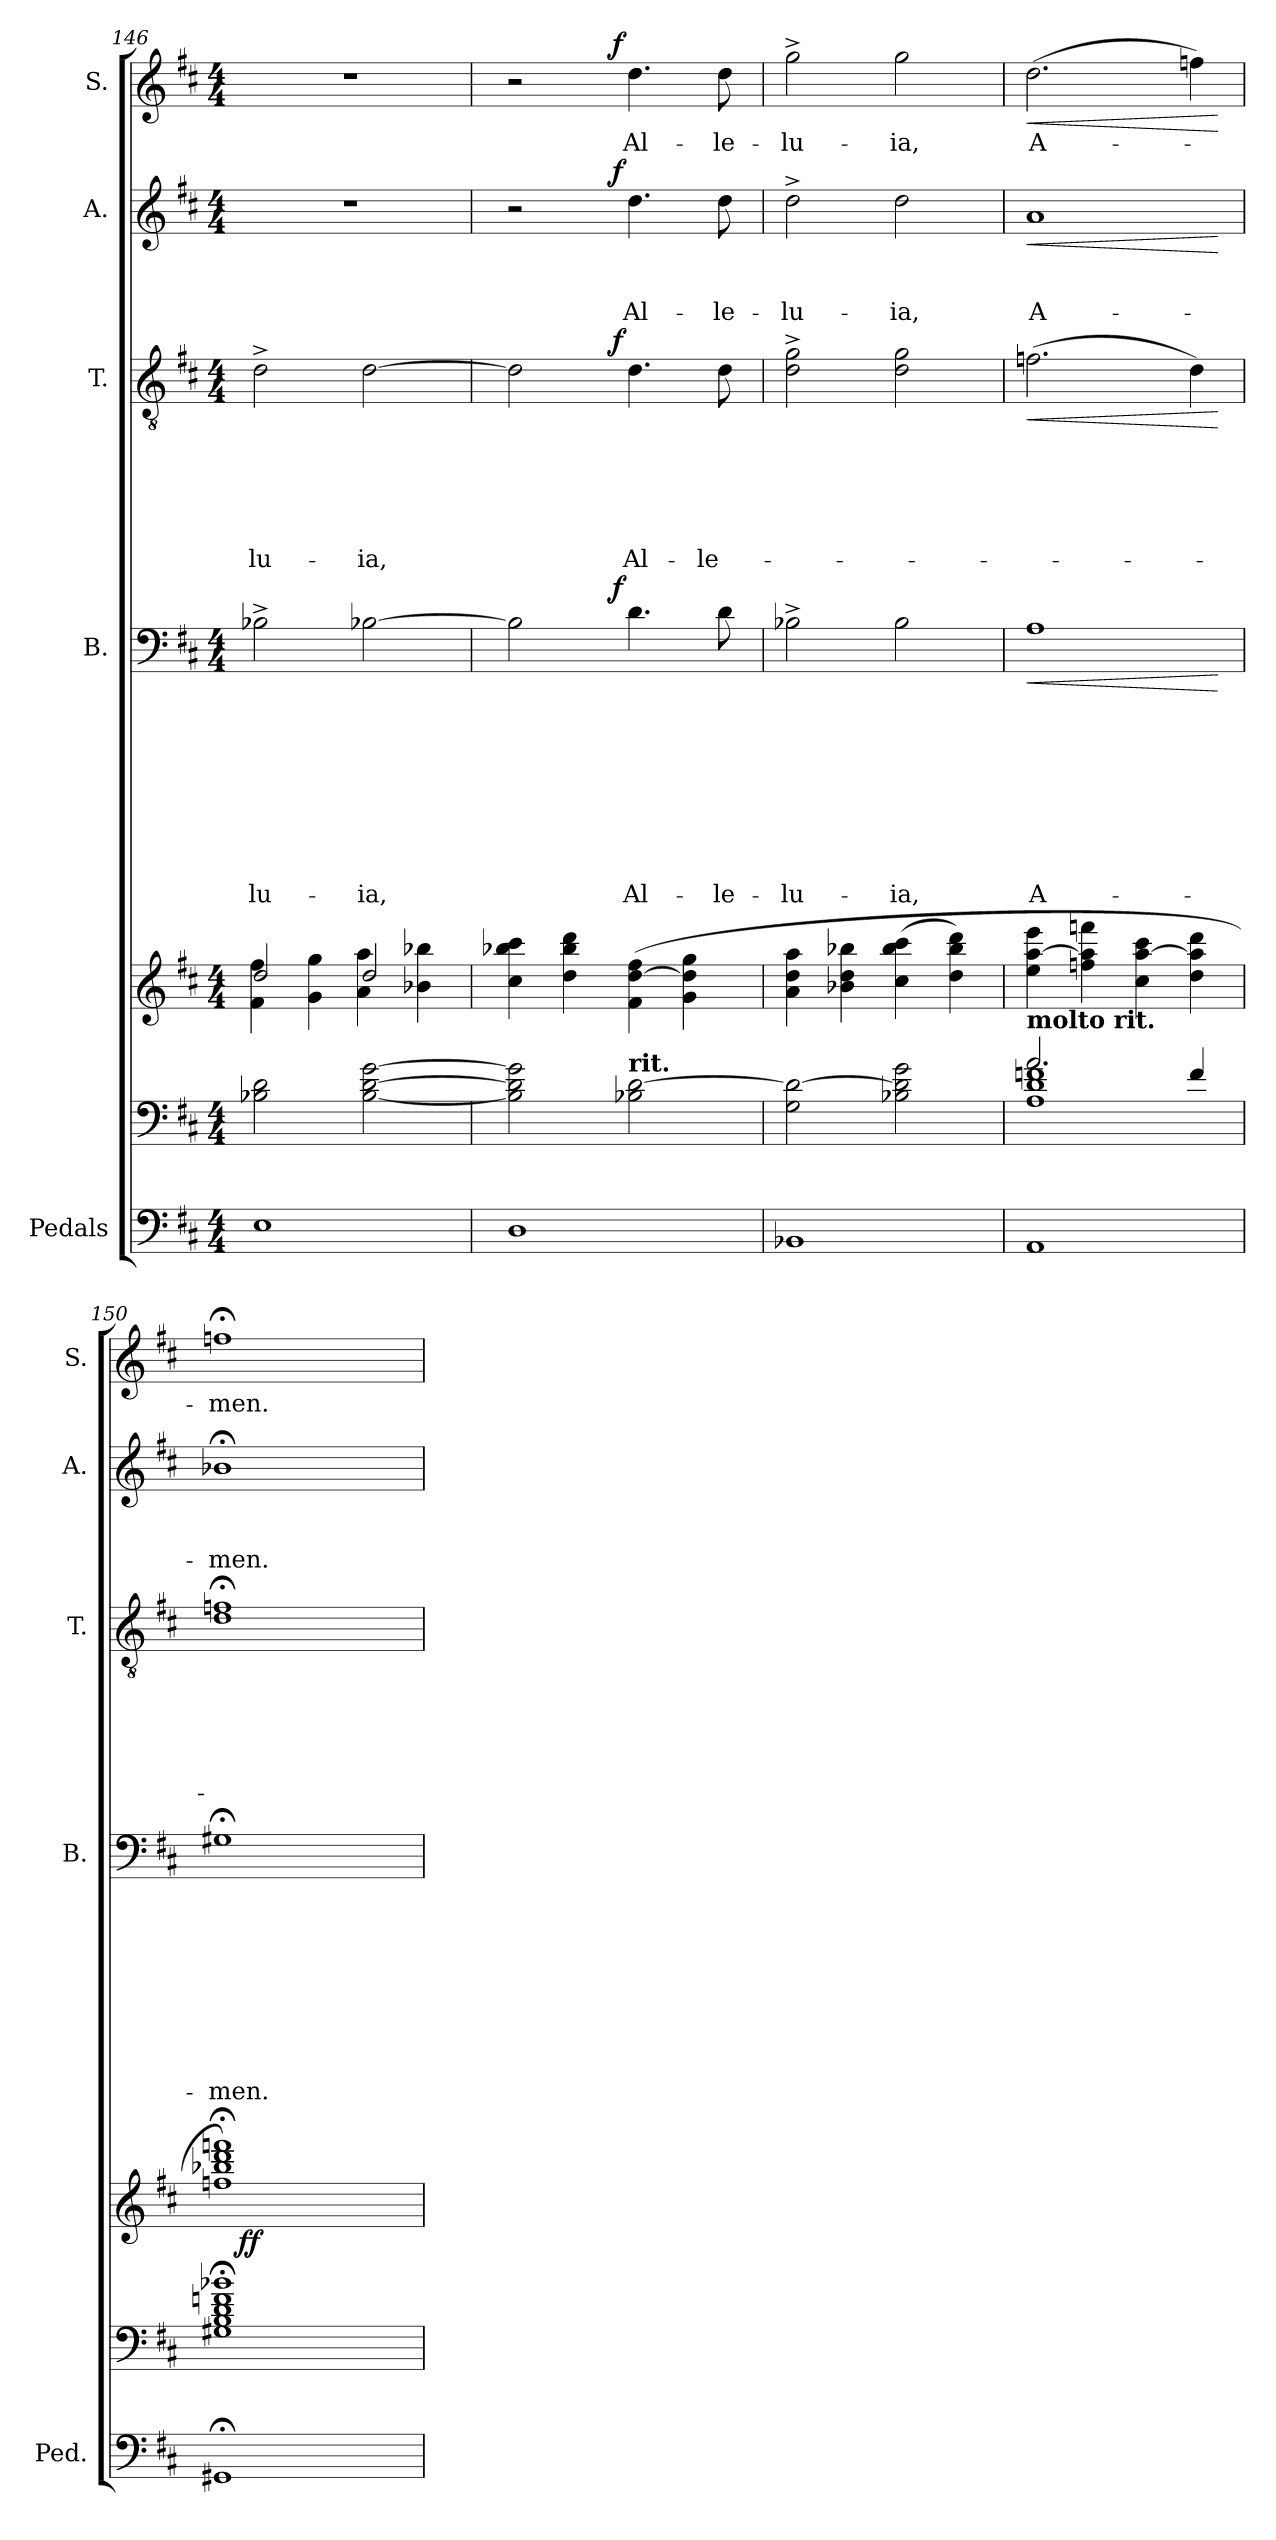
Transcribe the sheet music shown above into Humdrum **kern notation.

**kern	**kern	**kern	**dynam	**kern	**text	**text	**text	**text	**text	**text	**text	**text	**text	**dynam	**kern	**text	**text	**text	**text	**text	**text	**dynam	**kern	**text	**text	**text	**dynam	**kern	**text	**dynam
*part7	*part6	*part5	*part5	*part4	*part4	*part4	*part4	*part4	*part4	*part4	*part4	*part4	*part4	*part4	*part3	*part3	*part3	*part3	*part3	*part3	*part3	*part3	*part2	*part2	*part2	*part2	*part2	*part1	*part1	*part1
*staff7	*staff6	*staff5	*staff5	*staff4	*staff4	*staff4	*staff4	*staff4	*staff4	*staff4	*staff4	*staff4	*staff4	*staff4	*staff3	*staff3	*staff3	*staff3	*staff3	*staff3	*staff3	*staff3	*staff2	*staff2	*staff2	*staff2	*staff2	*staff1	*staff1	*staff1
*I"Pedals	*	*	*	*I"B.	*	*	*	*	*	*	*	*	*	*	*I"T.	*	*	*	*	*	*	*	*I"A.	*	*	*	*	*I"S.	*	*
*I'Ped.	*	*	*	*I'B.	*	*	*	*	*	*	*	*	*	*	*I'T.	*	*	*	*	*	*	*	*I'A.	*	*	*	*	*I'S.	*	*
*clefF4	*clefF4	*clefG2	*	*clefF4	*	*	*	*	*	*	*	*	*	*	*clefGv2	*	*	*	*	*	*	*	*clefG2	*	*	*	*	*clefG2	*	*
*k[f#c#]	*k[f#c#]	*k[f#c#]	*	*k[f#c#]	*	*	*	*	*	*	*	*	*	*	*k[f#c#]	*	*	*	*	*	*	*	*k[f#c#]	*	*	*	*	*k[f#c#]	*	*
*D:	*D:	*D:	*	*D:	*	*	*	*	*	*	*	*	*	*	*D:	*	*	*	*	*	*	*	*D:	*	*	*	*	*D:	*	*
*M4/4	*M4/4	*M4/4	*	*M4/4	*	*	*	*	*	*	*	*	*	*	*M4/4	*	*	*	*	*	*	*	*M4/4	*	*	*	*	*M4/4	*	*
=146	=146	=146	=146	=146	=146	=146	=146	=146	=146	=146	=146	=146	=146	=146	=146	=146	=146	=146	=146	=146	=146	=146	=146	=146	=146	=146	=146	=146	=146	=146
*	*	*^	*	*	*	*	*	*	*	*	*	*	*	*	*	*	*	*	*	*	*	*	*	*	*	*	*	*	*	*
!	!	!	!	!	!	!	!	!	!	!	!	!	!	!LO:LY:b	!	!	!	!	!	!	!	!LO:LY:b	!	!	!	!	!	!	!	!	!
1E	2B-X\ 2d\	2dd/	4f#\ 4ff#\	.	2B-X^>\	.	.	.	.	.	.	.	.	-lu-	.	2d^>\	.	.	.	.	.	-lu-	.	1r	.	.	.	.	1r	.	.
.	.	.	4g\ 4gg\	.	.	.	.	.	.	.	.	.	.	.	.	.	.	.	.	.	.	.	.	.	.	.	.	.	.	.	.
!	!	!	!	!	!	!	!	!	!	!	!	!	!	!LO:LY:b	!	!	!	!	!	!	!	!LO:LY:b	!	!	!	!	!	!	!	!	!
.	[<2B-\ [>2d\ [>2g\	2dd/	4a\ 4aa\	.	[>2B-X\	.	.	.	.	.	.	.	.	-ia,	.	[>2d\	.	.	.	.	.	-ia,	.	.	.	.	.	.	.	.	.
.	.	.	4b-X\ 4bb-X\	.	.	.	.	.	.	.	.	.	.	.	.	.	.	.	.	.	.	.	.	.	.	.	.	.	.	.	.
*	*	*v	*v	*	*	*	*	*	*	*	*	*	*	*	*	*	*	*	*	*	*	*	*	*	*	*	*	*	*	*	*
=147	=147	=147	=147	=147	=147	=147	=147	=147	=147	=147	=147	=147	=147	=147	=147	=147	=147	=147	=147	=147	=147	=147	=147	=147	=147	=147	=147	=147	=147	=147
*	*	*	*	*^	*	*	*	*	*	*	*	*	*	*	*^	*	*	*	*	*	*	*	*^	*	*	*	*	*^	*	*
1D	2B-\] 2d\] 2g\]	4cc#\ 4bb-X\ 4ccc#\	.	2B-\]	4...ryy	.	.	.	.	.	.	.	.	.	.	2d\]	4...ryy	.	.	.	.	.	.	.	2r	4...ryy	.	.	.	.	2r	4...ryy	.	.
.	.	4dd\ 4bb-\ 4ddd\	.	.	.	.	.	.	.	.	.	.	.	.	.	.	.	.	.	.	.	.	.	.	.	.	.	.	.	.	.	.	.	.
!	!	!	!	!	!	!	!	!	!	!	!	!	!	!	!LO:DY:a	!	!	!	!	!	!	!	!	!LO:DY:a	!	!	!	!	!	!LO:DY:a	!	!	!	!LO:DY:a
.	.	.	.	.	2ryy	.	.	.	.	.	.	.	.	.	f	.	2ryy	.	.	.	.	.	.	f	.	2ryy	.	.	.	f	.	2ryy	.	f
!	!LO:TX:a:B:t=rit.	!	!	!	!	!	!	!	!	!	!	!	!	!	!	!	!	!	!	!	!	!	!	!	!	!	!	!	!	!	!	!	!	!
!	!	!	!	!	!	!	!	!	!	!	!	!	!	!LO:LY:b	!	!	!	!	!	!	!	!	!LO:LY:b	!	!	!	!	!	!LO:LY:b	!	!	!	!LO:LY:b	!
.	2B-X\ [>2d\	(>4f#\ [>4dd\ 4ff#\	.	4.d\	.	.	.	.	.	.	.	.	.	Al-	.	4.d\	.	.	.	.	.	.	Al-	.	4.dd\	.	.	.	Al-	.	4.dd\	.	Al-	.
.	.	4g\ 4dd\] 4gg\	.	.	.	.	.	.	.	.	.	.	.	.	.	.	.	.	.	.	.	.	.	.	.	.	.	.	.	.	.	.	.	.
!	!	!	!	!	!	!	!	!	!	!	!	!	!	!LO:LY:b	!	!	!	!	!	!	!	!	!LO:LY:b	!	!	!	!	!	!LO:LY:b	!	!	!	!LO:LY:b	!
.	.	.	.	8d\	.	.	.	.	.	.	.	.	.	-le-	.	8d\	.	.	.	.	.	.	-le-	.	8dd\	.	.	.	-le-	.	8dd\	.	-le-	.
.	.	.	.	.	32ryy	.	.	.	.	.	.	.	.	.	.	.	32ryy	.	.	.	.	.	.	.	.	32ryy	.	.	.	.	.	32ryy	.	.
=148	=148	=148	=148	=148	=148	=148	=148	=148	=148	=148	=148	=148	=148	=148	=148	=148	=148	=148	=148	=148	=148	=148	=148	=148	=148	=148	=148	=148	=148	=148	=148	=148	=148	=148
!	!	!	!	!	!	!	!	!	!	!	!	!	!	!LO:LY:b	!	!	!	!	!	!	!	!	!	!	!	!	!	!	!LO:LY:b	!	!	!	!LO:LY:b	!
*	*	*	*	*v	*v	*	*	*	*	*	*	*	*	*	*	*	*	*	*	*	*	*	*	*	*v	*v	*	*	*	*	*v	*v	*	*
*	*	*	*	*	*	*	*	*	*	*	*	*	*	*	*v	*v	*	*	*	*	*	*	*	*	*	*	*	*	*	*	*
1BB-X	2G\ 2d\_	4a\ 4dd\ 4aa\	.	2B-X^>\	.	.	.	.	.	.	.	.	-lu-	.	2d\^> 2g\^>	.	.	.	.	.	.	.	2dd^>\	.	.	-lu-	.	2gg^>\	-lu-	.
.	.	4b-X\ 4dd\ 4bb-X\	.	.	.	.	.	.	.	.	.	.	.	.	.	.	.	.	.	.	.	.	.	.	.	.	.	.	.	.
!	!	!	!	!	!	!	!	!	!	!	!	!	!LO:LY:b	!	!	!	!	!	!	!	!	!	!	!	!	!LO:LY:b	!	!	!LO:LY:b	!
.	2B-X\ 2d\] 2g\	(4cc#\ 4bb-\ 4ccc#\	.	2B-\	.	.	.	.	.	.	.	.	-ia,	.	2d\ 2g\	.	.	.	.	.	.	.	2dd\	.	.	-ia,	.	2gg\	-ia,	.
.	.	4dd\ 4bb-\ 4ddd\)	.	.	.	.	.	.	.	.	.	.	.	.	.	.	.	.	.	.	.	.	.	.	.	.	.	.	.	.
=149	=149	=149	=149	=149	=149	=149	=149	=149	=149	=149	=149	=149	=149	=149	=149	=149	=149	=149	=149	=149	=149	=149	=149	=149	=149	=149	=149	=149	=149	=149
*	*^	*	*	*	*	*	*	*	*	*	*	*	*	*	*	*	*	*	*	*	*	*	*	*	*	*	*	*	*	*
!	!	!	!LO:TX:b:B:t=molto rit.	!	!	!	!	!	!	!	!	!	!	!	!	!	!	!	!	!	!	!	!	!	!	!	!	!	!	!	!
!	!	!	!	!	!	!	!	!	!	!	!	!	!	!LO:LY:b	!LO:HP:b	!	!	!	!	!	!	!	!LO:HP:b	!	!	!	!LO:LY:b	!LO:HP:b	!	!LO:LY:b	!LO:HP:b
1AA	2.a/	1A 1d 1fn	4ee\ [>4aa\ 4eee\	.	1A	.	.	.	.	.	.	.	.	A-	<	(>2.fn\	.	.	.	.	.	.	<	1a	.	.	A-	<	(>2.dd\	A-	<
.	.	.	4ffn\ 4aa\] 4fffn\	.	.	.	.	.	.	.	.	.	.	.	.	.	.	.	.	.	.	.	.	.	.	.	.	.	.	.	.
.	.	.	4cc#\ [>4aa\ 4ccc#\	.	.	.	.	.	.	.	.	.	.	.	.	.	.	.	.	.	.	.	.	.	.	.	.	.	.	.	.
.	4f/	.	4dd\ 4aa\] 4ddd\	.	.	.	.	.	.	.	.	.	.	.	.	4d\)	.	.	.	.	.	.	.	.	.	.	.	.	4ffn\)	.	.
*	*v	*v	*	*	*	*	*	*	*	*	*	*	*	*	*	*	*	*	*	*	*	*	*	*	*	*	*	*	*	*	*
.	.	.	.	.	.	.	.	.	.	.	.	.	.	[	.	.	.	.	.	.	.	[	.	.	.	.	[	.	.	[
=150	=150	=150	=150	=150	=150	=150	=150	=150	=150	=150	=150	=150	=150	=150	=150	=150	=150	=150	=150	=150	=150	=150	=150	=150	=150	=150	=150	=150	=150	=150
!	!	!	!	!	!	!	!	!	!	!	!	!	!LO:LY:b	!	!	!	!	!	!	!	!	!	!	!	!	!LO:LY:b	!	!	!LO:LY:b	!
*	*	*^	*	*	*	*	*	*	*	*	*	*	*	*	*	*	*	*	*	*	*	*	*	*	*	*	*	*	*	*
1GG#X;	1G#X;< 1B;< 1d;< 1fn;< 1b-X;<	1ffn;< 1bb-X;< 1ddd;< 1fffn;<)	24ryy	.	1G#X;<	.	.	.	.	.	.	.	.	-men.	.	1d;< 1fn;<	.	.	.	.	.	.	.	1b-X;<	.	.	-men.	.	1ffn;<	-men.	.
.	.	.	96ryy	.	.	.	.	.	.	.	.	.	.	.	.	.	.	.	.	.	.	.	.	.	.	.	.	.	.	.	.
!	!	!	!	!LO:DY:b	!	!	!	!	!	!	!	!	!	!	!	!	!	!	!	!	!	!	!	!	!	!	!	!	!	!	!
.	.	.	3%2ryy	ff	.	.	.	.	.	.	.	.	.	.	.	.	.	.	.	.	.	.	.	.	.	.	.	.	.	.	.
.	.	.	6ryy	.	.	.	.	.	.	.	.	.	.	.	.	.	.	.	.	.	.	.	.	.	.	.	.	.	.	.	.
.	.	.	12ryy	.	.	.	.	.	.	.	.	.	.	.	.	.	.	.	.	.	.	.	.	.	.	.	.	.	.	.	.
.	.	.	48.ryy	.	.	.	.	.	.	.	.	.	.	.	.	.	.	.	.	.	.	.	.	.	.	.	.	.	.	.	.
*	*	*v	*v	*	*	*	*	*	*	*	*	*	*	*	*	*	*	*	*	*	*	*	*	*	*	*	*	*	*	*	*
=	=	=	=	=	=	=	=	=	=	=	=	=	=	=	=	=	=	=	=	=	=	=	=	=	=	=	=	=	=	=
*-	*-	*-	*-	*-	*-	*-	*-	*-	*-	*-	*-	*-	*-	*-	*-	*-	*-	*-	*-	*-	*-	*-	*-	*-	*-	*-	*-	*-	*-	*-
